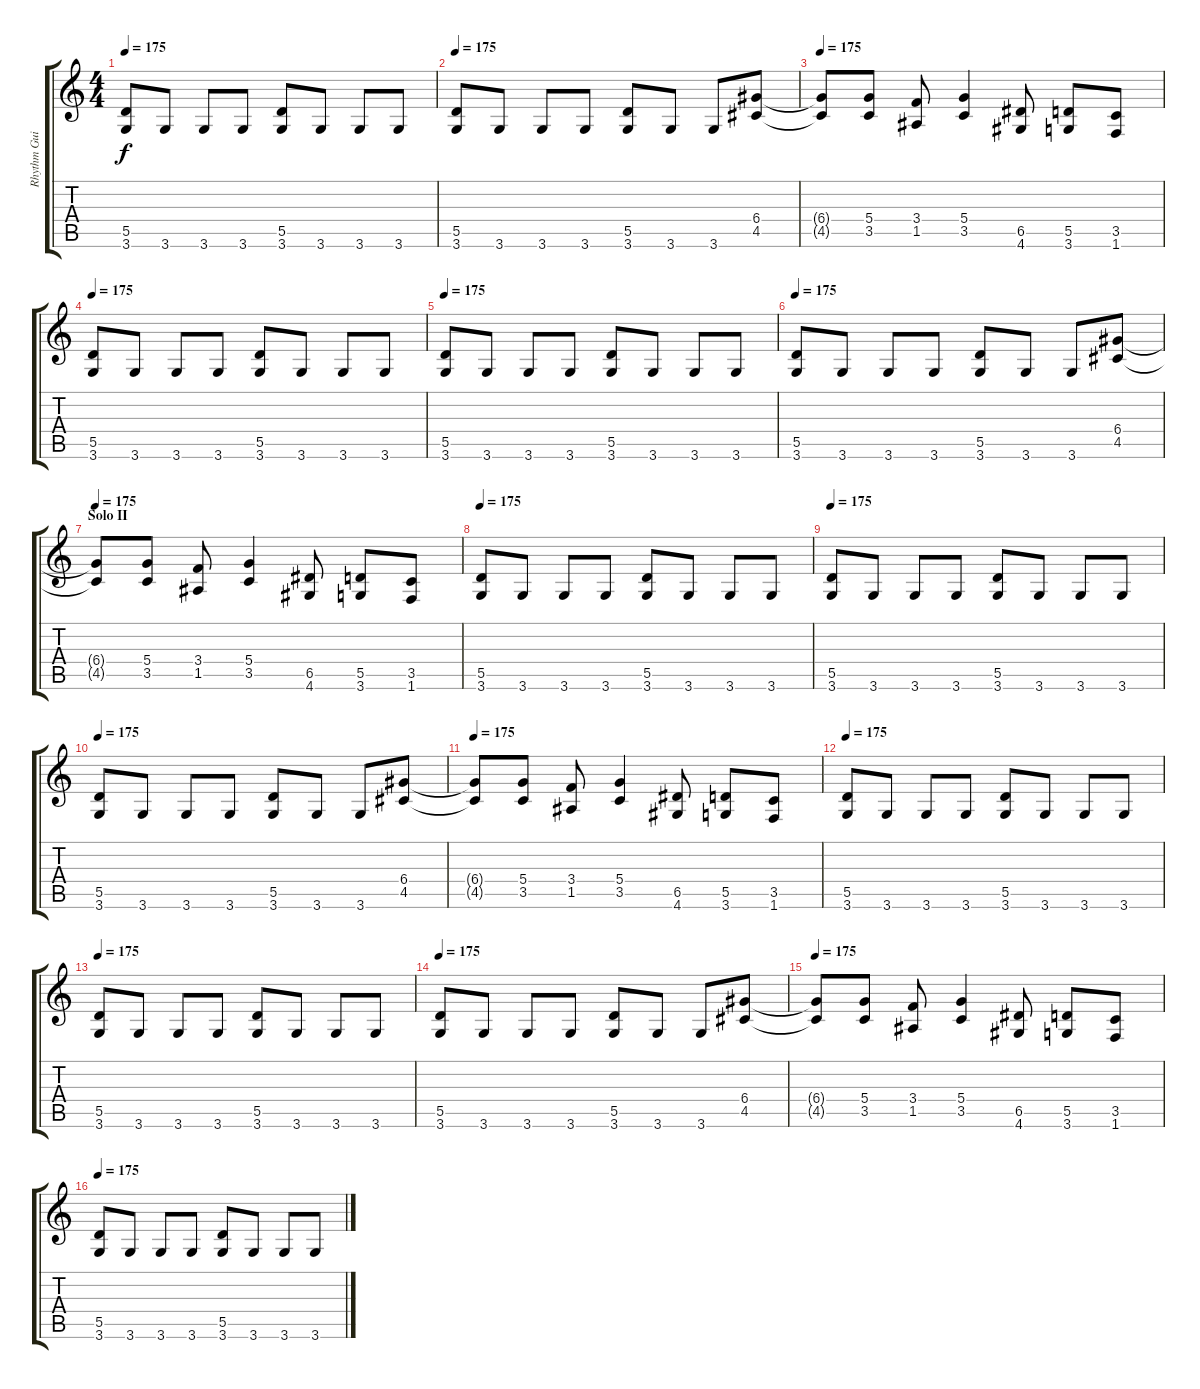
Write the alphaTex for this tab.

\track ("Rhythm Guitar" "Rhythm Gui") {instrument distortionguitar}
\staff {score tabs}
\tuning (E4 B3 G3 D3 A2 E2) {hide}
\ts (4 4)
\tempo 175
\clef g2
\ks c
(5.5 3.6).8{dy f} 3.6.8 3.6.8 3.6.8 (5.5 3.6).8 3.6.8 3.6.8 3.6.8 |
\tempo 175
(5.5 3.6).8 3.6.8 3.6.8 3.6.8 (5.5 3.6).8 3.6.8 3.6.8 (6.4 4.5).8 |
\tempo 175
(6.4{t} 4.5{t}).8 (5.4 3.5).8 (3.4 1.5).8 (5.4 3.5).4 (6.5 4.6).8 (5.5 3.6).8 (3.5 1.6).8 |
\tempo 175
(5.5 3.6).8 3.6.8 3.6.8 3.6.8 (5.5 3.6).8 3.6.8 3.6.8 3.6.8 |
\tempo 175
(5.5 3.6).8 3.6.8 3.6.8 3.6.8 (5.5 3.6).8 3.6.8 3.6.8 3.6.8 |
\tempo 175
(5.5 3.6).8 3.6.8 3.6.8 3.6.8 (5.5 3.6).8 3.6.8 3.6.8 (6.4 4.5).8 |
\section ("" "Solo II")
\tempo 175
(6.4{t} 4.5{t}).8 (5.4 3.5).8 (3.4 1.5).8 (5.4 3.5).4 (6.5 4.6).8 (5.5 3.6).8 (3.5 1.6).8 |
\tempo 175
(5.5 3.6).8 3.6.8 3.6.8 3.6.8 (5.5 3.6).8 3.6.8 3.6.8 3.6.8 |
\tempo 175
(5.5 3.6).8 3.6.8 3.6.8 3.6.8 (5.5 3.6).8 3.6.8 3.6.8 3.6.8 |
\tempo 175
(5.5 3.6).8 3.6.8 3.6.8 3.6.8 (5.5 3.6).8 3.6.8 3.6.8 (6.4 4.5).8 |
\tempo 175
(6.4{t} 4.5{t}).8 (5.4 3.5).8 (3.4 1.5).8 (5.4 3.5).4 (6.5 4.6).8 (5.5 3.6).8 (3.5 1.6).8 |
\tempo 175
(5.5 3.6).8 3.6.8 3.6.8 3.6.8 (5.5 3.6).8 3.6.8 3.6.8 3.6.8 |
\tempo 175
(5.5 3.6).8 3.6.8 3.6.8 3.6.8 (5.5 3.6).8 3.6.8 3.6.8 3.6.8 |
\tempo 175
(5.5 3.6).8 3.6.8 3.6.8 3.6.8 (5.5 3.6).8 3.6.8 3.6.8 (6.4 4.5).8 |
\tempo 175
(6.4{t} 4.5{t}).8 (5.4 3.5).8 (3.4 1.5).8 (5.4 3.5).4 (6.5 4.6).8 (5.5 3.6).8 (3.5 1.6).8 |
\tempo 175
(5.5 3.6).8 3.6.8 3.6.8 3.6.8 (5.5 3.6).8 3.6.8 3.6.8 3.6.8
